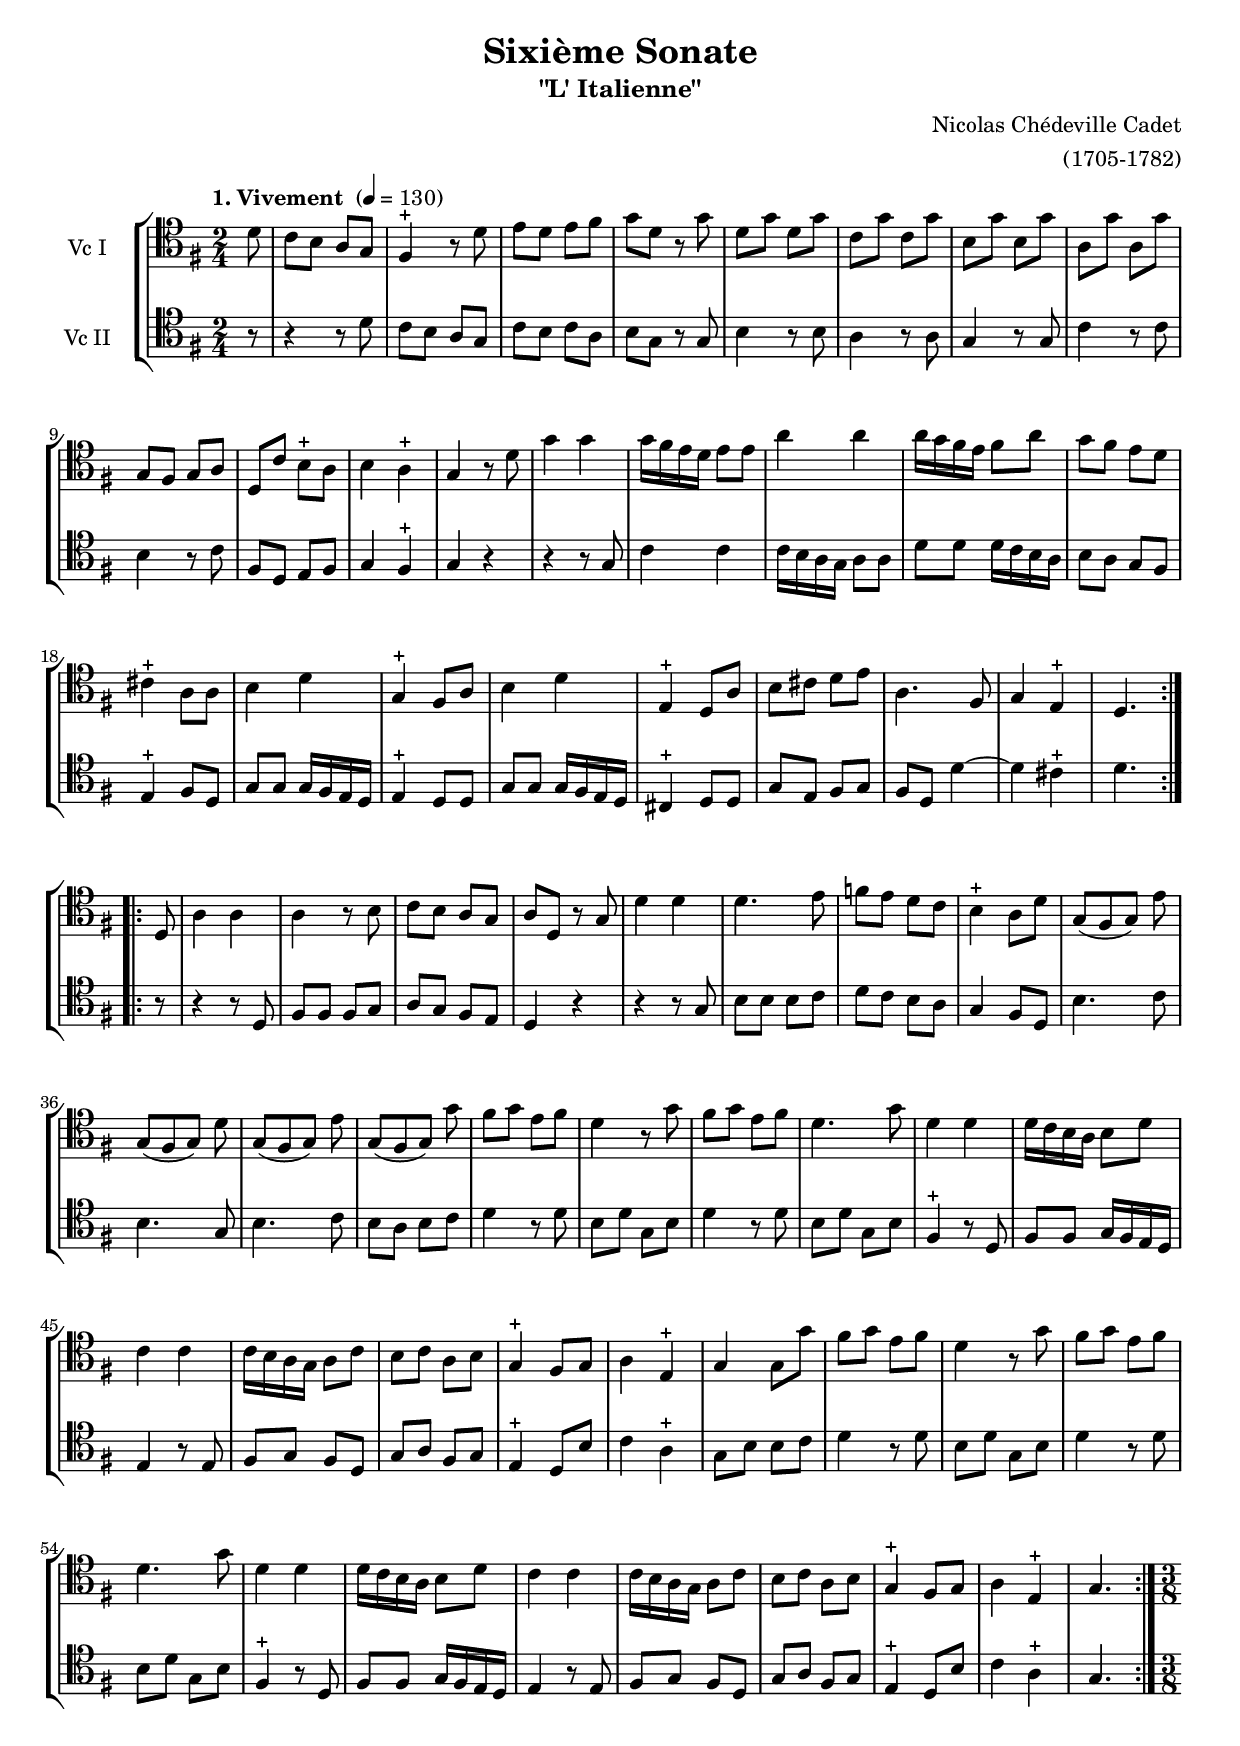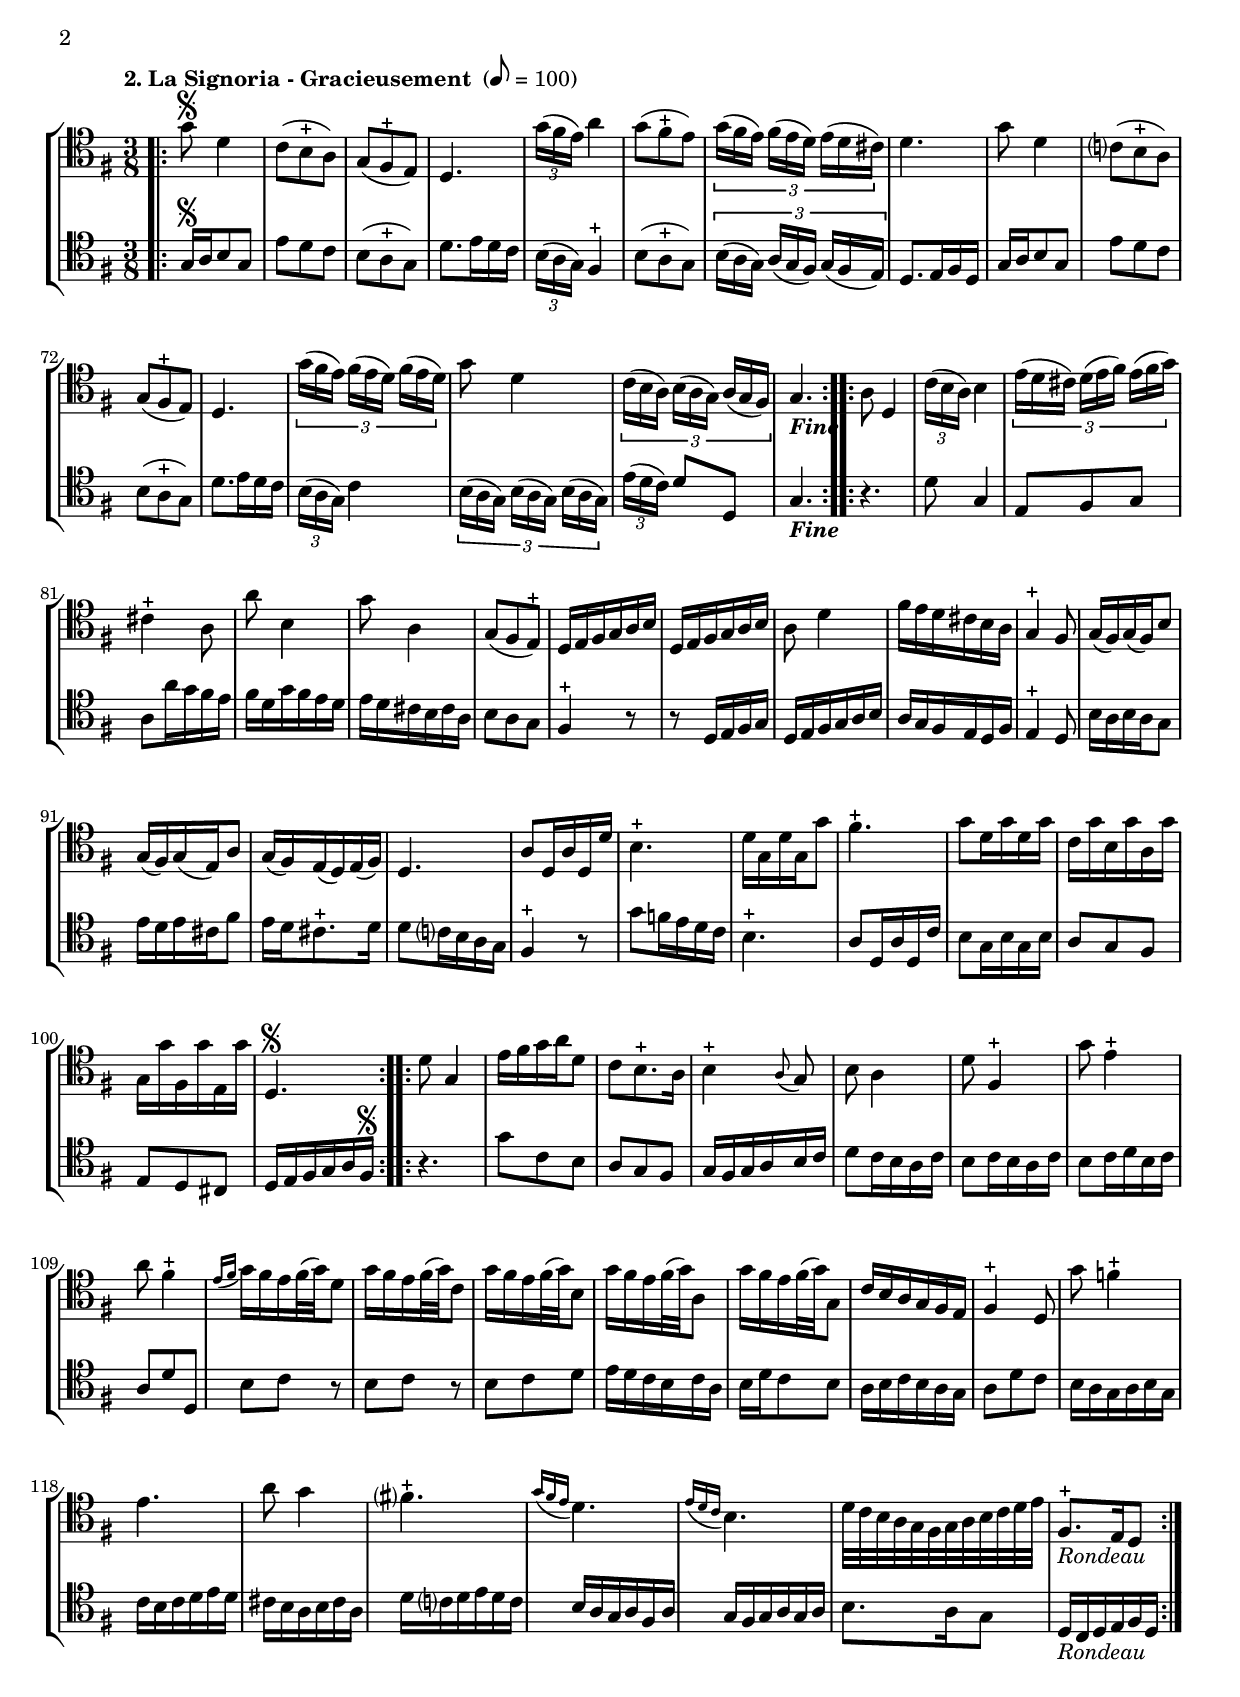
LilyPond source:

\version "2.14.2"
\include "deutsch.ly"

#(set-global-staff-size 19)

\header {
  title = "Sixième Sonate"
  subtitle = "\"L' Italienne\""
  composer = "Nicolas Chédeville Cadet"
  arranger = "(1705-1782)"
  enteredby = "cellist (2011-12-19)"
}

voiceconsts = {
% \clef "treble"
 \clef "tenor"
% \numericTimeSignature
 \compressFullBarRests
}

%minstr = "harpsichord"
%minstr = "clarinet"
%minstr = "accordion"
minstr = "bassoon"

fine = \markup \italic \bold "Fine"
rond = \markup \italic "Rondeau"

va = \relative c'' {
  \voiceconsts

  \tempo "1. Vivement " 4=130 \key g \major \time 2/4 
  \repeat volta 2 {
    \partial 8 d8
    c h a g
    fis4-+ r8 d'
    e d e fis
    g d r g
    d g d g
    c, g' c, g'
    h, g' h, g'

    a, g' a, g'
    g, fis g a
    d, c' h-+ a
    h4 a-+
    g r8 d'
    g4 g
    g16 fis e d e8 e

    a4 a
    a16 g fis e fis8 a
    g fis e d
    cis4-+ a8 a
    h4 d
    g,-+ fis8 a

    h4 d
    e,-+ d8 a'
    h cis d e
    a,4. fis8
    g4 e-+
    d4.
  }
  \repeat volta 2 {
    \partial 8 d8
    a'4 a

    a r8 h
    c h a g
    a d, r g
    d'4 d
    d4. e8
    f e d c
    h4-+ a8 d

    g,[( fis g]) e'
    g,[( fis g]) d'
    g,[( fis g]) e'
    g,[( fis g]) g'
    fis g e fis
    d4 r8 g
    fis g e fis

    d4. g8
    d4 d
    d16 c h a h8 d
    c4 c
    c16 h a g a8 c
    h c a h

    g4-+ fis8 g
    a4 e-+
    g g8 g'
    fis g e fis
    d4 r8 g
    fis g e fis
    d4. g8
    d4 d

    d16 c h a h8 d
    c4 c
    c16 h a g a8 c
    h c a h
    g4-+ fis8 g
    a4 e-+
    g4.
  }

  \pageBreak \tempo "2. La Signoria - Gracieusement " 8=100 \time 3/8
  \repeat volta 2 {
    \partial 4. g'8\segno d4
    c8( h-+ a)
    g( fis-+ e)
    d4.
    \times 2/3 { g'16( fis e) } a4
    g8( fis-+ e)
    \times 2/3 { g16( fis e) fis[( e d]) e( d cis) }
    d4.

    g8 d4
    c?8( h-+ a)
    g( fis-+ e)
    d4.
    \times 2/3 { g'16( fis e) fis[( e d]) fis( e d) }
    g8 d4

    \times 2/3 { c16( h a) h[( a g]) a( g fis) }
    g4._\fine
  }
  \repeat volta 2 {
    a8 d,4
   \times 2/3 { c'16( h a) } h4
   \times 2/3 { e16( d cis) d[( e fis]) e( fis g) }
   cis,4-+ a8

   a' h,4
   g'8 a,4
   g8( fis e)-+
   d16 e fis g a h
   d, e fis g a h
   a8 d4

   fis16 e d cis h a
   g4-+ fis8
   g16( fis) g( fis) h8
   g16( fis) g( e) a8
   g16( fis) e( d) e( fis)
   d4.
   a'8 d,16 a' d, d'

   h4.-+
   d16 g, d' g, g'8
   fis4.-+
   g8 d16 g d g
   c, g' h, g' a, g'
   g, g' fis, g' e, g' 

   d,4.\segno
  }
  \repeat volta 2 {
   d'8 g,4
   e'16 fis g a d,8
   c h8.-+ a16
   h4-+ \appoggiatura a8 g
   h a4
   d8 fis,4-+

   g'8 e4-+
   a8 fis4-+
   \appoggiatura { e16[ fis] } g fis e fis32( g) d8
   g16 fis e fis32( g) c,8
   g'16 fis e fis32( g) h,8
   g'16 fis e fis32( g) a,8

   g'16 fis e fis32( g) g,8
   c16 h a g fis e
   fis4-+ d8
   g' f4-+
   e4.
   a8 g4

   fis?4.-+
   \appoggiatura { g16[ fis e] } d4.
   \appoggiatura { e16[ d c] } h4.
   d32 c h a g fis g a h c d e
   fis,8.-+_\rond e16 d8
  }
}

vb = \relative c'' {
  \voiceconsts

  \tempo "1. Vivement " 4=130 \key g \major \time 2/4 
  \repeat volta 2 {
    \partial 8 r8
    r4 r8 d
    c h a g
    c h c a
    h g r g
    h4 r8 h
    a4 r8 a
    g4 r8 g

    c4 r8 c
    h4 r8 c
    fis, d e fis
    g4 fis-+
    g r
    r r8 g
    c4 c

    c16 h a g a8 a
    d d d16 c h a
    h8 a g fis
    e4-+ fis8 d
    g g g16 fis e d
    e4-+ d8 d

    g g g16 fis e d
    cis4-+ d8 d
    g e fis g
    fis d d'4~
    d cis-+
    d4.
  }
  \repeat volta 2 {
    \partial 8 r8
    r4 r8 d,

    fis fis fis g
    a g fis e
    d4 r
    r r8 g
    h h h c
    d c h a
    g4 fis8 d

    h'4. c8
    h4. g8
    h4. c8
    h a h c
    d4 r8 d
    h d g, h
    d4 r8 d

    h d g, h
    fis4-+ r8 d
    fis fis g16 fis e d
    e4 r8 e
    fis g fis d
    g a fis g

    e4-+ d8 h'
    c4 a-+
    g8 h h c
    d4 r8 d
    h d g, h
    d4 r8 d
    h d g, h
    fis4-+ r8 d

    fis fis g16 fis e d
    e4 r8 e
    fis g fis d
    g a fis g
    e4-+ d8 h'
    c4 a-+
    g4.
  }

  \pageBreak \tempo "2. La Signoria - Gracieusement " 8=100 \time 3/8
  \repeat volta 2 {
    \partial 4. g16\segno a h8 g
    e' d c
    h( a-+ g)
    d'8. e16 d c
    \times 2/3 { h16( a g) } fis4-+
    h8( a-+ g)
    \times 2/3 { h16( a g) a[( g fis]) g( fis e) }
    d8. e16 fis d

    g16 a h8 g
    e' d c
    h( a-+ g)
    d'8. e16 d c
    \times 2/3 { h( a g) } c4
    \times 2/3 { h16( a g) h[( a g]) h( a g) }

    \times 2/3 { e'( d c) } d8[ d,]
    g4._\fine
  }
  \repeat volta 2 {
    r4.
    d'8 g,4
    e8 fis g
    a a'16 g fis e

    fis d g fis e d
    e d cis h cis a
    h8 a g
    fis4-+ r8
    r d16 e fis g
    d e fis g a h

    a g fis e d fis
    e4-+ d8
    h'16 a h a g8
    e'16 d e cis fis8
    e16 d cis8.-+ d16
    d8 c?16 h a g
    fis4-+ r8

    g'8 f16 e d c
    h4.-+
    a8 d,16 a' d, c'
    h8 g16 h g h
    a8 g fis
    e d cis

    d16 e fis g a fis \segno
  }
  \repeat volta 2 {
    r4.
    g'8 c, h
    a g fis
    g16 fis g a h c
    d8 c16 h a c
    h8 c16 h a c

    h8 c16 d h c
    a8 d d,
    h' c r
    h c r
    h c d
    e16 d c h c a

    h d c8 h
    a16 h c h a g
    a8 d c
    h16 a g a h g
    c h c d e d
    cis h a h cis a

    d c? d e d c
    h a g a fis a
    g fis g a g a
    h8. a16 g8
    d16_\rond c d e fis d
  }
}


music = \new StaffGroup <<
      \new Staff {
	\set Staff.midiInstrument = \minstr
	\set Staff.instrumentName = #"Vc I"
	\transpose g g, { \va }
      }

      \new Staff {
	\set Staff.midiInstrument = \minstr
	\set Staff.instrumentName = #"Vc II"
	\transpose g g, { \vb }
      }
>>

\book {
  \score {
    \music
    \layout {}
  }

  \score {
    \unfoldRepeats \music

    \midi {
      \context {
        \Score
      }
    }
  }
}
